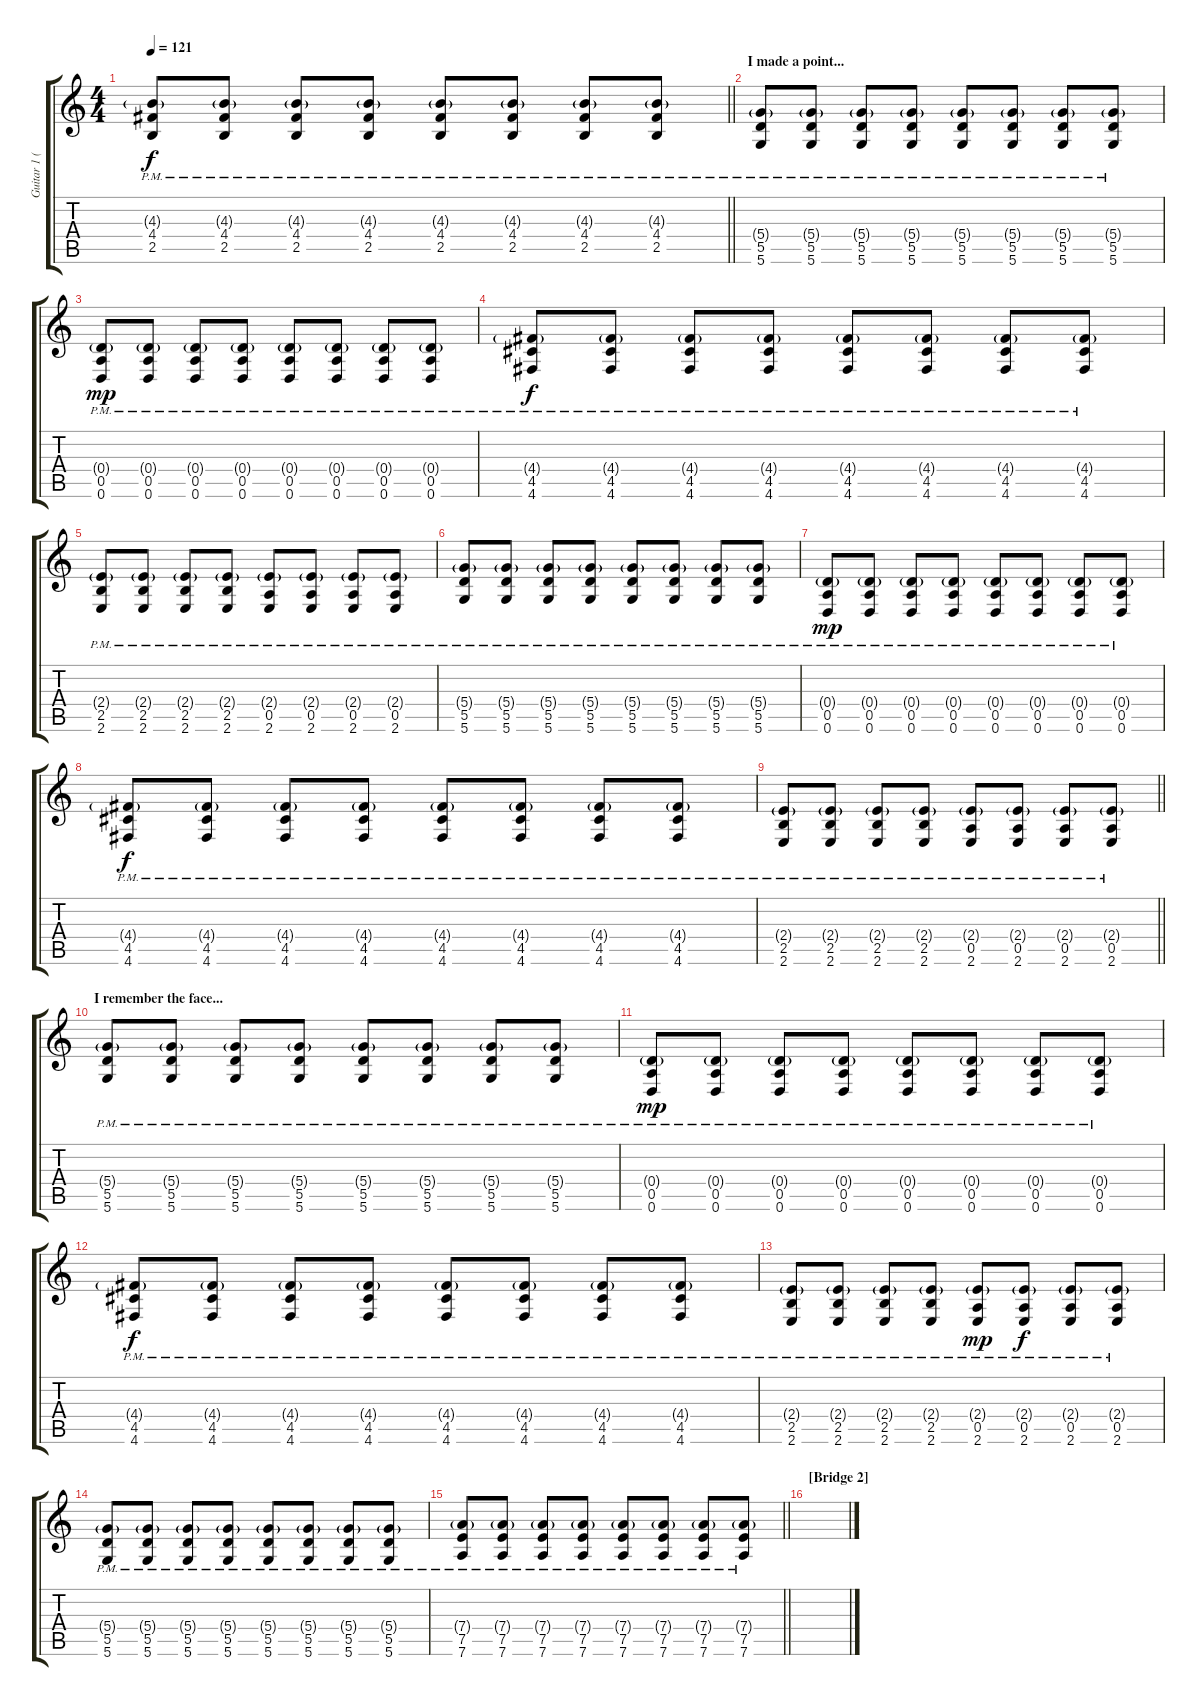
\track ("Guitar 1 (Billie Joe)" "Guitar 1 (") {instrument overdrivenguitar}
\staff {score tabs}
\tuning (E4 B3 G3 D3 A2 D2) {hide}
\ts (4 4)
\tempo 121
\clef g2
\barLineRight lightlight
\ks c
(4.3{g pm} 4.4{pm} 2.5{pm}).8{dy f} (4.3{g pm} 4.4{pm} 2.5{pm}).8 (4.3{g pm} 4.4{pm} 2.5{pm}).8 (4.3{g pm} 4.4{pm} 2.5{pm}).8 (4.3{g pm} 4.4{pm} 2.5{pm}).8 (4.3{g pm} 4.4{pm} 2.5{pm}).8 (4.3{g pm} 4.4{pm} 2.5{pm}).8 (4.3{g pm} 4.4{pm} 2.5{pm}).8 |
\section ("" "I made a point...")
(5.4{g pm} 5.5{pm} 5.6{pm}).8 (5.4{g pm} 5.5{pm} 5.6{pm}).8 (5.4{g pm} 5.5{pm} 5.6{pm}).8 (5.4{g pm} 5.5{pm} 5.6{pm}).8 (5.4{g pm} 5.5{pm} 5.6{pm}).8 (5.4{g pm} 5.5{pm} 5.6{pm}).8 (5.4{g pm} 5.5{pm} 5.6{pm}).8 (5.4{g pm} 5.5{pm} 5.6{pm}).8 |
(0.4{g pm} 0.5{pm} 0.6).8{dy mp} (0.4{g pm} 0.5{pm} 0.6).8 (0.4{g pm} 0.5{pm} 0.6).8 (0.4{g pm} 0.5{pm} 0.6).8 (0.4{g pm} 0.5{pm} 0.6).8 (0.4{g pm} 0.5{pm} 0.6).8 (0.4{g pm} 0.5{pm} 0.6).8 (0.4{g pm} 0.5{pm} 0.6).8 |
(4.4{g pm} 4.5{pm} 4.6{pm}).8{dy f} (4.4{g pm} 4.5{pm} 4.6{pm}).8 (4.4{g pm} 4.5{pm} 4.6{pm}).8 (4.4{g pm} 4.5{pm} 4.6{pm}).8 (4.4{g pm} 4.5{pm} 4.6{pm}).8 (4.4{g pm} 4.5{pm} 4.6{pm}).8 (4.4{g pm} 4.5{pm} 4.6{pm}).8 (4.4{g pm} 4.5{pm} 4.6{pm}).8 |
(2.4{g pm} 2.5{pm} 2.6{pm}).8 (2.4{g pm} 2.5{pm} 2.6{pm}).8 (2.4{g pm} 2.5{pm} 2.6{pm}).8 (2.4{g pm} 2.5{pm} 2.6{pm}).8 (2.4{g pm} 0.5{pm} 2.6{pm}).8 (2.4{g pm} 0.5{pm} 2.6{pm}).8 (2.4{g pm} 0.5{pm} 2.6{pm}).8 (2.4{g pm} 0.5{pm} 2.6{pm}).8 |
(5.4{g pm} 5.5{pm} 5.6{pm}).8 (5.4{g pm} 5.5{pm} 5.6{pm}).8 (5.4{g pm} 5.5{pm} 5.6{pm}).8 (5.4{g pm} 5.5{pm} 5.6{pm}).8 (5.4{g pm} 5.5{pm} 5.6{pm}).8 (5.4{g pm} 5.5{pm} 5.6{pm}).8 (5.4{g pm} 5.5{pm} 5.6{pm}).8 (5.4{g pm} 5.5{pm} 5.6{pm}).8 |
(0.4{g pm} 0.5{pm} 0.6).8{dy mp} (0.4{g pm} 0.5{pm} 0.6).8 (0.4{g pm} 0.5{pm} 0.6).8 (0.4{g pm} 0.5{pm} 0.6).8 (0.4{g pm} 0.5{pm} 0.6).8 (0.4{g pm} 0.5{pm} 0.6).8 (0.4{g pm} 0.5{pm} 0.6).8 (0.4{g pm} 0.5{pm} 0.6).8 |
(4.4{g pm} 4.5{pm} 4.6{pm}).8{dy f} (4.4{g pm} 4.5{pm} 4.6{pm}).8 (4.4{g pm} 4.5{pm} 4.6{pm}).8 (4.4{g pm} 4.5{pm} 4.6{pm}).8 (4.4{g pm} 4.5{pm} 4.6{pm}).8 (4.4{g pm} 4.5{pm} 4.6{pm}).8 (4.4{g pm} 4.5{pm} 4.6{pm}).8 (4.4{g pm} 4.5{pm} 4.6{pm}).8 |
\barLineRight lightlight
(2.4{g pm} 2.5{pm} 2.6{pm}).8 (2.4{g pm} 2.5{pm} 2.6{pm}).8 (2.4{g pm} 2.5{pm} 2.6{pm}).8 (2.4{g pm} 2.5{pm} 2.6{pm}).8 (2.4{g pm} 0.5{pm} 2.6{pm}).8 (2.4{g pm} 0.5{pm} 2.6{pm}).8 (2.4{g pm} 0.5{pm} 2.6{pm}).8 (2.4{g pm} 0.5{pm} 2.6{pm}).8 |
\section ("" "I remember the face...")
(5.4{g pm} 5.5{pm} 5.6{pm}).8 (5.4{g pm} 5.5{pm} 5.6{pm}).8 (5.4{g pm} 5.5{pm} 5.6{pm}).8 (5.4{g pm} 5.5{pm} 5.6{pm}).8 (5.4{g pm} 5.5{pm} 5.6{pm}).8 (5.4{g pm} 5.5{pm} 5.6{pm}).8 (5.4{g pm} 5.5{pm} 5.6{pm}).8 (5.4{g pm} 5.5{pm} 5.6{pm}).8 |
(0.4{g pm} 0.5{pm} 0.6).8{dy mp} (0.4{g pm} 0.5{pm} 0.6).8 (0.4{g pm} 0.5{pm} 0.6).8 (0.4{g pm} 0.5{pm} 0.6).8 (0.4{g pm} 0.5{pm} 0.6).8 (0.4{g pm} 0.5{pm} 0.6).8 (0.4{g pm} 0.5{pm} 0.6).8 (0.4{g pm} 0.5{pm} 0.6).8 |
(4.4{g pm} 4.5{pm} 4.6{pm}).8{dy f} (4.4{g pm} 4.5{pm} 4.6{pm}).8 (4.4{g pm} 4.5{pm} 4.6{pm}).8 (4.4{g pm} 4.5{pm} 4.6{pm}).8 (4.4{g pm} 4.5{pm} 4.6{pm}).8 (4.4{g pm} 4.5{pm} 4.6{pm}).8 (4.4{g pm} 4.5{pm} 4.6{pm}).8 (4.4{g pm} 4.5{pm} 4.6{pm}).8 |
(2.4{g pm} 2.5{pm} 2.6{pm}).8 (2.4{g pm} 2.5{pm} 2.6{pm}).8 (2.4{g pm} 2.5{pm} 2.6{pm}).8 (2.4{g pm} 2.5{pm} 2.6{pm}).8 (2.4{g} 0.5{pm} 2.6{pm}).8{dy mp} (2.4{g pm} 0.5{pm} 2.6{pm}).8{dy f} (2.4{g pm} 0.5{pm} 2.6{pm}).8 (2.4{g pm} 0.5{pm} 2.6{pm}).8 |
(5.4{g pm} 5.5{pm} 5.6{pm}).8 (5.4{g pm} 5.5{pm} 5.6{pm}).8 (5.4{g pm} 5.5{pm} 5.6{pm}).8 (5.4{g pm} 5.5{pm} 5.6{pm}).8 (5.4{g pm} 5.5{pm} 5.6{pm}).8 (5.4{g pm} 5.5{pm} 5.6{pm}).8 (5.4{g pm} 5.5{pm} 5.6{pm}).8 (5.4{g pm} 5.5{pm} 5.6{pm}).8 |
\barLineRight lightlight
(7.4{g pm} 7.5{pm} 7.6{pm}).8 (7.4{g pm} 7.5{pm} 7.6{pm}).8 (7.4{g pm} 7.5{pm} 7.6{pm}).8 (7.4{g pm} 7.5{pm} 7.6{pm}).8 (7.4{g pm} 7.5{pm} 7.6{pm}).8 (7.4{g pm} 7.5{pm} 7.6{pm}).8 (7.4{g pm} 7.5{pm} 7.6{pm}).8 (7.4{g pm} 7.5{pm} 7.6{pm}).8 |
\section ("" "[Bridge 2]")
